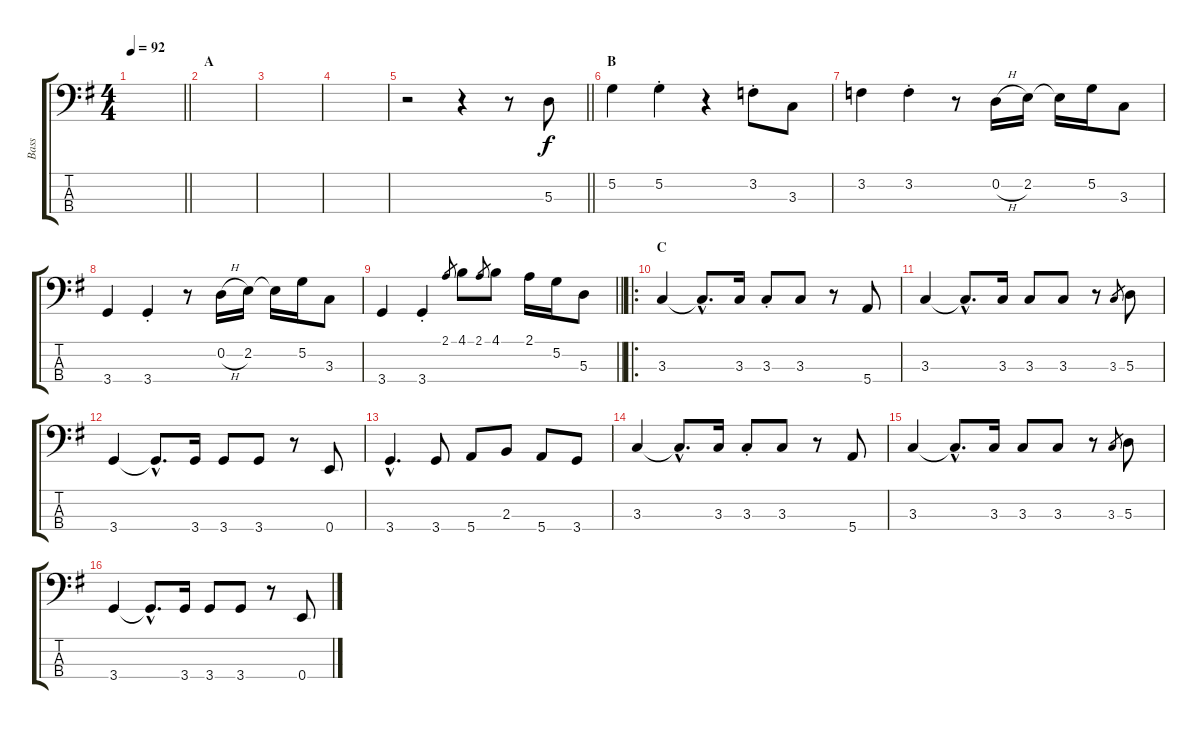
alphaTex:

\track ("Bass" "Bass") {instrument acousticguitarnylon}
\staff {score tabs}
\tuning (G2 D2 A1 E1) {hide}
\ts (4 4)
\tempo 92
\clef f4
\barLineRight lightlight
\ks g
|
\section ("" "A")
|
|
|
\barLineRight lightlight
r.2 r.4 r.8 5.3.8 |
\section ("" "B")
5.2.4 5.2{st}.4 r.4 3.2{st}.8 3.3.8 |
3.2.4 3.2{st}.4 r.8 0.2{h}.16 2.2.16 2.2{t}.16 5.2.16 3.3.8 |
3.4.4 3.4{st}.4 r.8 0.2{h}.16 2.2.16 2.2{t}.16 5.2.16 3.3.8 |
\barLineRight lightlight
3.4.4 3.4{st}.4 2.1.8{gr} 4.1.8 2.1.8{gr} 4.1.8 2.1.16 5.2.16 5.3.8 |
\ro
\section ("" "C")
3.3.4 3.3{hac t}.8{d} 3.3.16 3.3{st}.8 3.3.8 r.8 5.4.8 |
3.3.4 3.3{hac t}.8{d} 3.3.16 3.3.8 3.3.8 r.8 3.3.8{gr} 5.3.8 |
3.4.4 3.4{hac t}.8{d} 3.4.16 3.4.8 3.4.8 r.8 0.4.8 |
3.4{hac}.4{d} 3.4.8 5.4.8 2.3.8 5.4.8 3.4.8 |
3.3.4 3.3{hac t}.8{d} 3.3.16 3.3{st}.8 3.3.8 r.8 5.4.8 |
3.3.4 3.3{hac t}.8{d} 3.3.16 3.3.8 3.3.8 r.8 3.3.8{gr} 5.3.8 |
3.4.4 3.4{hac t}.8{d} 3.4.16 3.4.8 3.4.8 r.8 0.4.8
